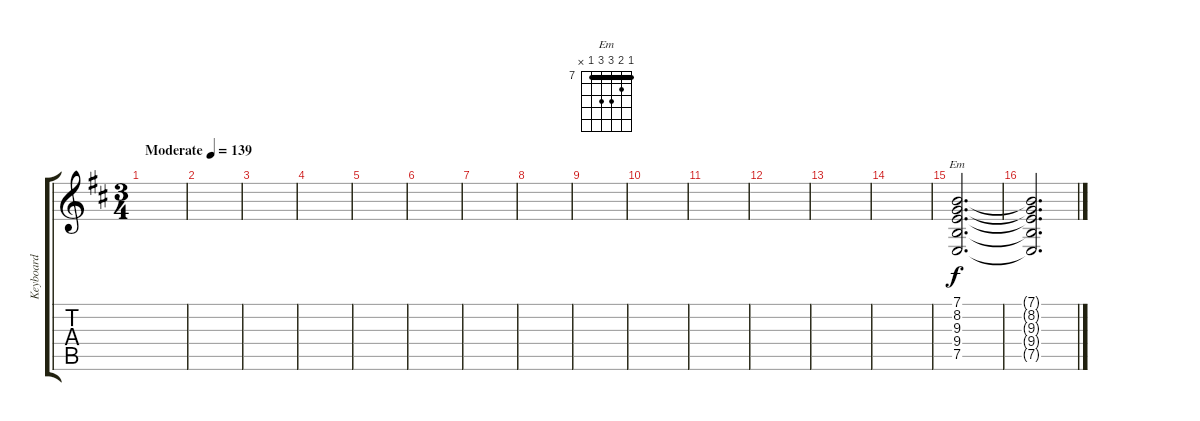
\track ("Keyboard" "Keyboard") {instrument brightacousticpiano}
\staff {score tabs}
\tuning (E4 B3 G3 D3 A2 E2) {hide}
\chord ("Em" 7 8 9 9 7 x) {firstfret 7 barre 7}
\ts (3 4)
\tempo (139 "Moderate")
\clef g2
\ks d
|
|
|
|
|
|
|
|
|
|
|
|
|
|
(7.1 8.2 9.3 9.4 7.5).2{d ch "Em"} |
(7.1{t} 8.2{t} 9.3{t} 9.4{t} 7.5{t}).2{d}
